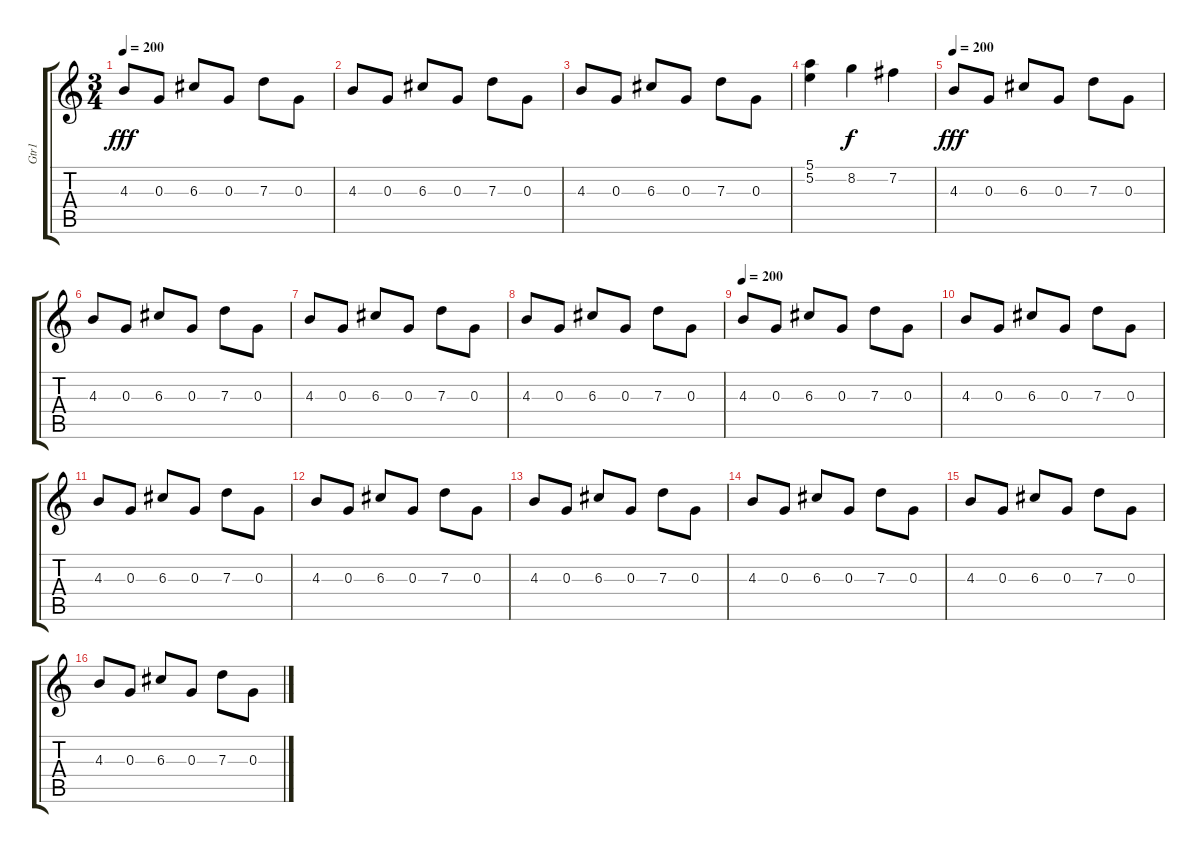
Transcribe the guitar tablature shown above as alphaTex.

\track ("Gtr1" "Gtr1") {instrument distortionguitar}
\staff {score tabs}
\tuning (E4 B3 G3 D3 A2 D2) {hide}
\ts (3 4)
\tempo 200
\clef g2
\ks c
4.3.8{dy fff} 0.3.8 6.3.8 0.3.8 7.3.8 0.3.8 |
4.3.8 0.3.8 6.3.8 0.3.8 7.3.8 0.3.8 |
4.3.8 0.3.8 6.3.8 0.3.8 7.3.8 0.3.8 |
(5.1 5.2).4 8.2.4{dy f} 7.2.4 |
\tempo 200
4.3.8{dy fff instrument distortionguitar} 0.3.8 6.3.8 0.3.8 7.3.8 0.3.8 |
4.3.8 0.3.8 6.3.8 0.3.8 7.3.8 0.3.8 |
4.3.8 0.3.8 6.3.8 0.3.8 7.3.8 0.3.8 |
4.3.8 0.3.8 6.3.8 0.3.8 7.3.8 0.3.8 |
\tempo 200
4.3.8{instrument distortionguitar} 0.3.8 6.3.8 0.3.8 7.3.8 0.3.8 |
4.3.8 0.3.8 6.3.8 0.3.8 7.3.8 0.3.8 |
4.3.8 0.3.8 6.3.8 0.3.8 7.3.8 0.3.8 |
4.3.8 0.3.8 6.3.8 0.3.8 7.3.8 0.3.8 |
4.3.8 0.3.8 6.3.8 0.3.8 7.3.8 0.3.8 |
4.3.8 0.3.8 6.3.8 0.3.8 7.3.8 0.3.8 |
4.3.8 0.3.8 6.3.8 0.3.8 7.3.8 0.3.8 |
4.3.8 0.3.8 6.3.8 0.3.8 7.3.8 0.3.8
